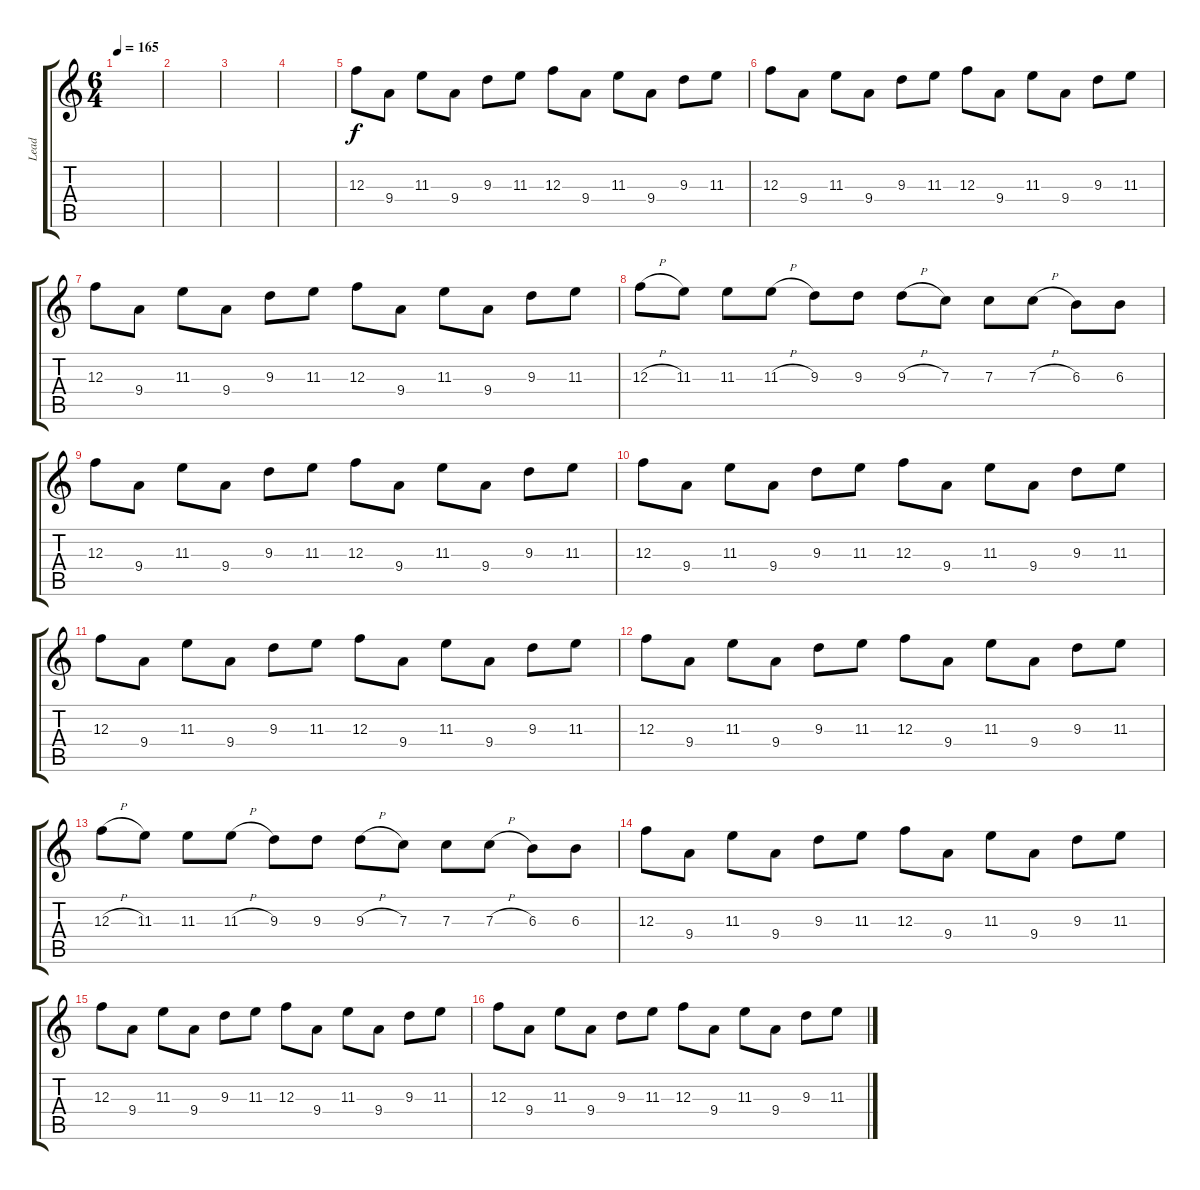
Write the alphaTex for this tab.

\track ("Lead" "Lead") {instrument overdrivenguitar}
\staff {score tabs}
\tuning (D4 A3 F3 C3 G2 D2) {hide}
\ts (6 4)
\tempo 165
\clef g2
\ks c
|
|
|
|
12.3.8 9.4.8 11.3.8 9.4.8 9.3.8 11.3.8 12.3.8 9.4.8 11.3.8 9.4.8 9.3.8 11.3.8 |
12.3.8 9.4.8 11.3.8 9.4.8 9.3.8 11.3.8 12.3.8 9.4.8 11.3.8 9.4.8 9.3.8 11.3.8 |
12.3.8 9.4.8 11.3.8 9.4.8 9.3.8 11.3.8 12.3.8 9.4.8 11.3.8 9.4.8 9.3.8 11.3.8 |
12.3{h}.8 11.3.8 11.3.8 11.3{h}.8 9.3.8 9.3.8 9.3{h}.8 7.3.8 7.3.8 7.3{h}.8 6.3.8 6.3.8 |
12.3.8 9.4.8 11.3.8 9.4.8 9.3.8 11.3.8 12.3.8 9.4.8 11.3.8 9.4.8 9.3.8 11.3.8 |
12.3.8 9.4.8 11.3.8 9.4.8 9.3.8 11.3.8 12.3.8 9.4.8 11.3.8 9.4.8 9.3.8 11.3.8 |
12.3.8 9.4.8 11.3.8 9.4.8 9.3.8 11.3.8 12.3.8 9.4.8 11.3.8 9.4.8 9.3.8 11.3.8 |
12.3.8 9.4.8 11.3.8 9.4.8 9.3.8 11.3.8 12.3.8 9.4.8 11.3.8 9.4.8 9.3.8 11.3.8 |
12.3{h}.8 11.3.8 11.3.8 11.3{h}.8 9.3.8 9.3.8 9.3{h}.8 7.3.8 7.3.8 7.3{h}.8 6.3.8 6.3.8 |
12.3.8 9.4.8 11.3.8 9.4.8 9.3.8 11.3.8 12.3.8 9.4.8 11.3.8 9.4.8 9.3.8 11.3.8 |
12.3.8 9.4.8 11.3.8 9.4.8 9.3.8 11.3.8 12.3.8 9.4.8 11.3.8 9.4.8 9.3.8 11.3.8 |
12.3.8 9.4.8 11.3.8 9.4.8 9.3.8 11.3.8 12.3.8 9.4.8 11.3.8 9.4.8 9.3.8 11.3.8
